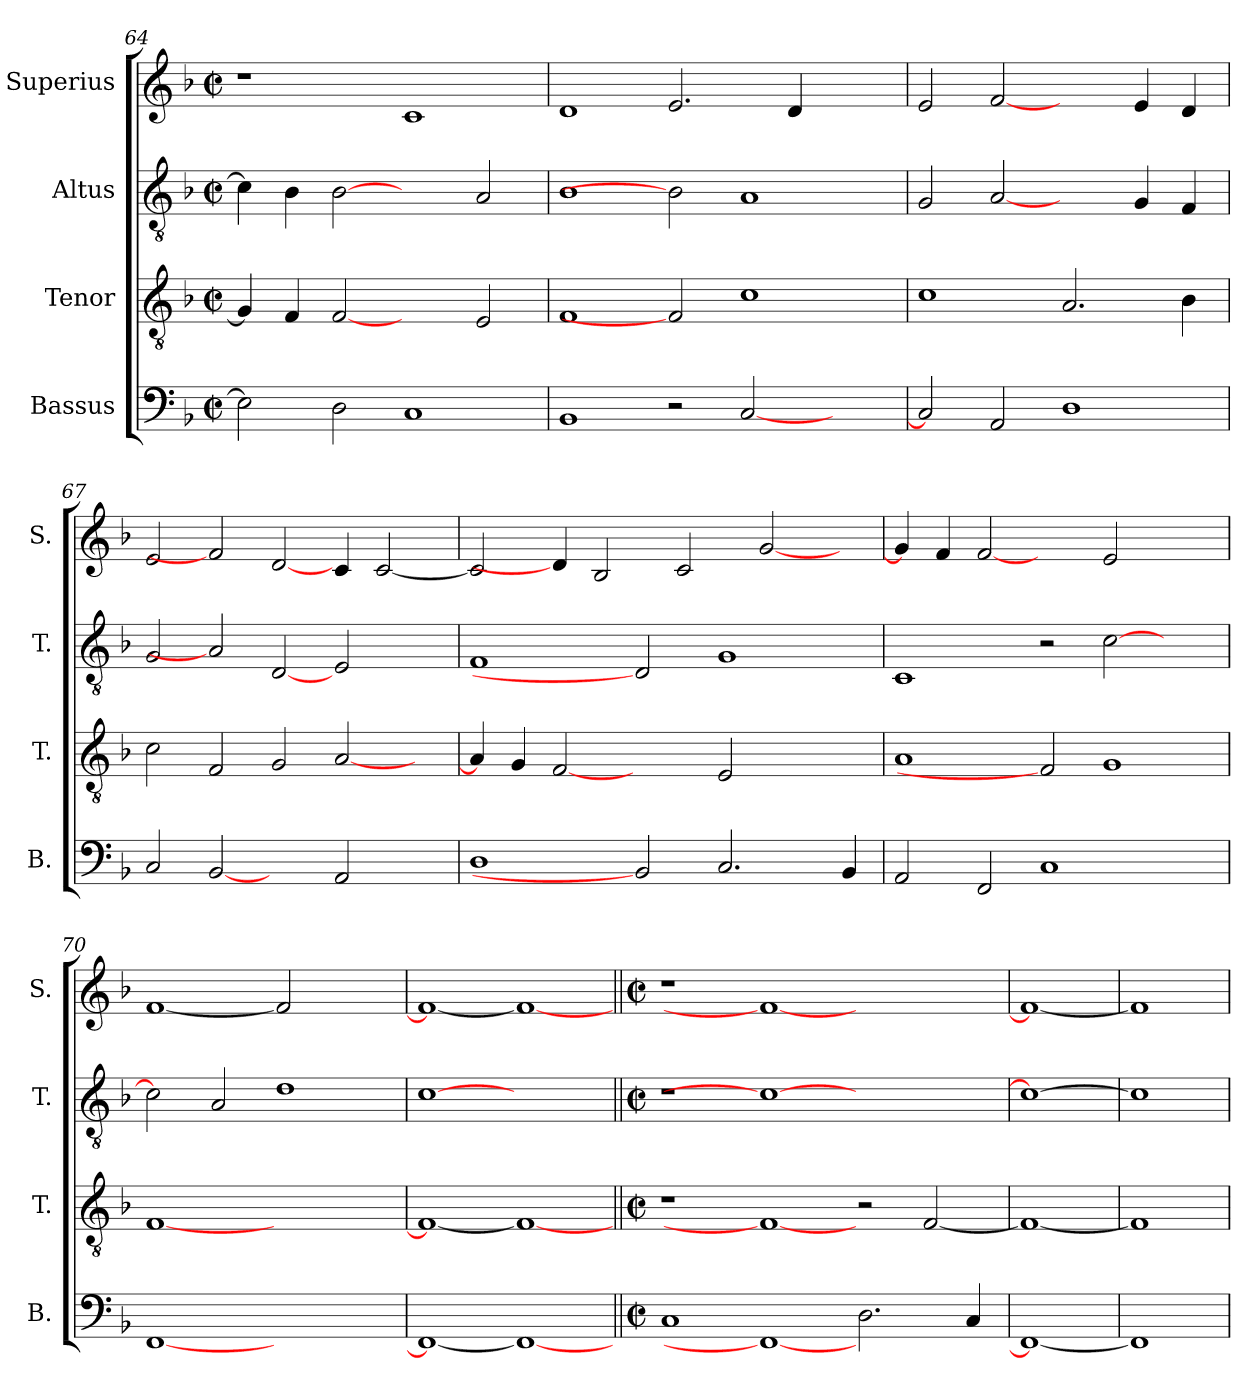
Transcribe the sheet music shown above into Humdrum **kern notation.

**kern	**kern	**kern	**kern
*part4	*part3	*part2	*part1
*staff4	*staff3	*staff2	*staff1
*I"Bassus	*I"Tenor	*I"Altus	*I"Superius
*I'B.	*I'T.	*I'T.	*I'S.
!!LO:LB:g=z
*clefF4	*clefGv2	*clefGv2	*clefG2
*	*ITrd7c12	*ITrd7c12	*
*k[b-]	*k[b-]	*k[b-]	*k[b-]
*F:	*F:	*F:	*F:
*M2/2	*M2/2	*M2/2	*M2/2
*met(c|)	*met(c|)	*met(c|)	*met(c|)
=64	=64	=64	=64
2E-i\]	4GGi/]	4Ci\]	1r
.	4FFi/	4BB-i\	.
2Di\	[2FFi	[2BB-i	.
1Ci	2ryy	2ryy	1ci
.	2EEi/	2AAi/	.
=65	=65	=65	=65
1BB-i	1FFi	1BB-i	1di
2r	2FFi]	2BB-i]	2.ei/
[<2Ci/	1Ci	1AAi	.
.	.	.	4di/
2ryy	.	.	2ryy
=66	=66	=66	=66
2Ci/]	1Ci	2GGi/	2ei/
2AAi/	.	[2AAi	[2fi
1Di	2.AAi/	2ryy	2ryy
.	.	4GGi/	4ei/
.	4BB-i\	4FFi/	4di/
=67	=67	=67	=67
2Ci/	2Ci\	2GGi/	2ei/
[2BB-i	2FFi/	2AAi]	2fi]
2ryy	2GGi/	[2DDi	[2di/
2AAi/	[<2AAi/	2EEi/	4ci/
.	.	.	[<2ci/
4ryy	4ryy	4ryy	.
!!LO:PB:g=z
=68	=68	=68	=68
1Di	4AAi/]	1FFi	2ci/]
.	4GGi/	.	.
.	[2FFi	.	4di/]
.	.	.	2B-i/
2BB-i]	2ryy	2DDi]	.
.	.	.	2ci/
2.Ci/	2EEi/	1GGi	.
.	.	.	[<2gi/
.	2ryy	.	.
4BB-i/	.	.	4ryy
=69	=69	=69	=69
2AAi/	1AAi	1CCi	4gi/]
.	.	.	4fi/
2FFi/	.	.	[2fi
1Ci	2FFi]	2r	2ryy
.	1GGi	[>2Ci\	2ei/
2ryy	.	2ryy	2ryy
=70	=70	=70	=70
[<1FFi	[<1FFi	2Ci\]	[<1fi
.	.	2AAi/	.
1ryy	1ryy	1Di	2fi]
.	.	.	2ryy
=71	=71	=71	=71
1FFi_<	1FFi_<	[1Ci	1fi_<
1FFi_	1FFi_	1ryy	1fi_
!!LO:LB:g=z
=72||	=72||	=72||	=72||
*M2/2	*M2/2	*M2/2	*M2/2
*met(c|)	*met(c|)	*met(c|)	*met(c|)
!	!	!LO:N:vis=1	!LO:N:vis=1
1Ci	1r	1r	1r
1FFi_	1FFi_	1Ci_	1fi_
2.Di\	2r	1ryy	1ryy
.	[<2FFi/	.	.
4Ci/	.	.	.
=73	=73	=73	=73
1FFi_	1FFi_	1Ci_	1fi_
=74	=74	=74	=74
1FFi]	1FFi]	1Ci]	1fi]
=	=	=	=
*-	*-	*-	*-
